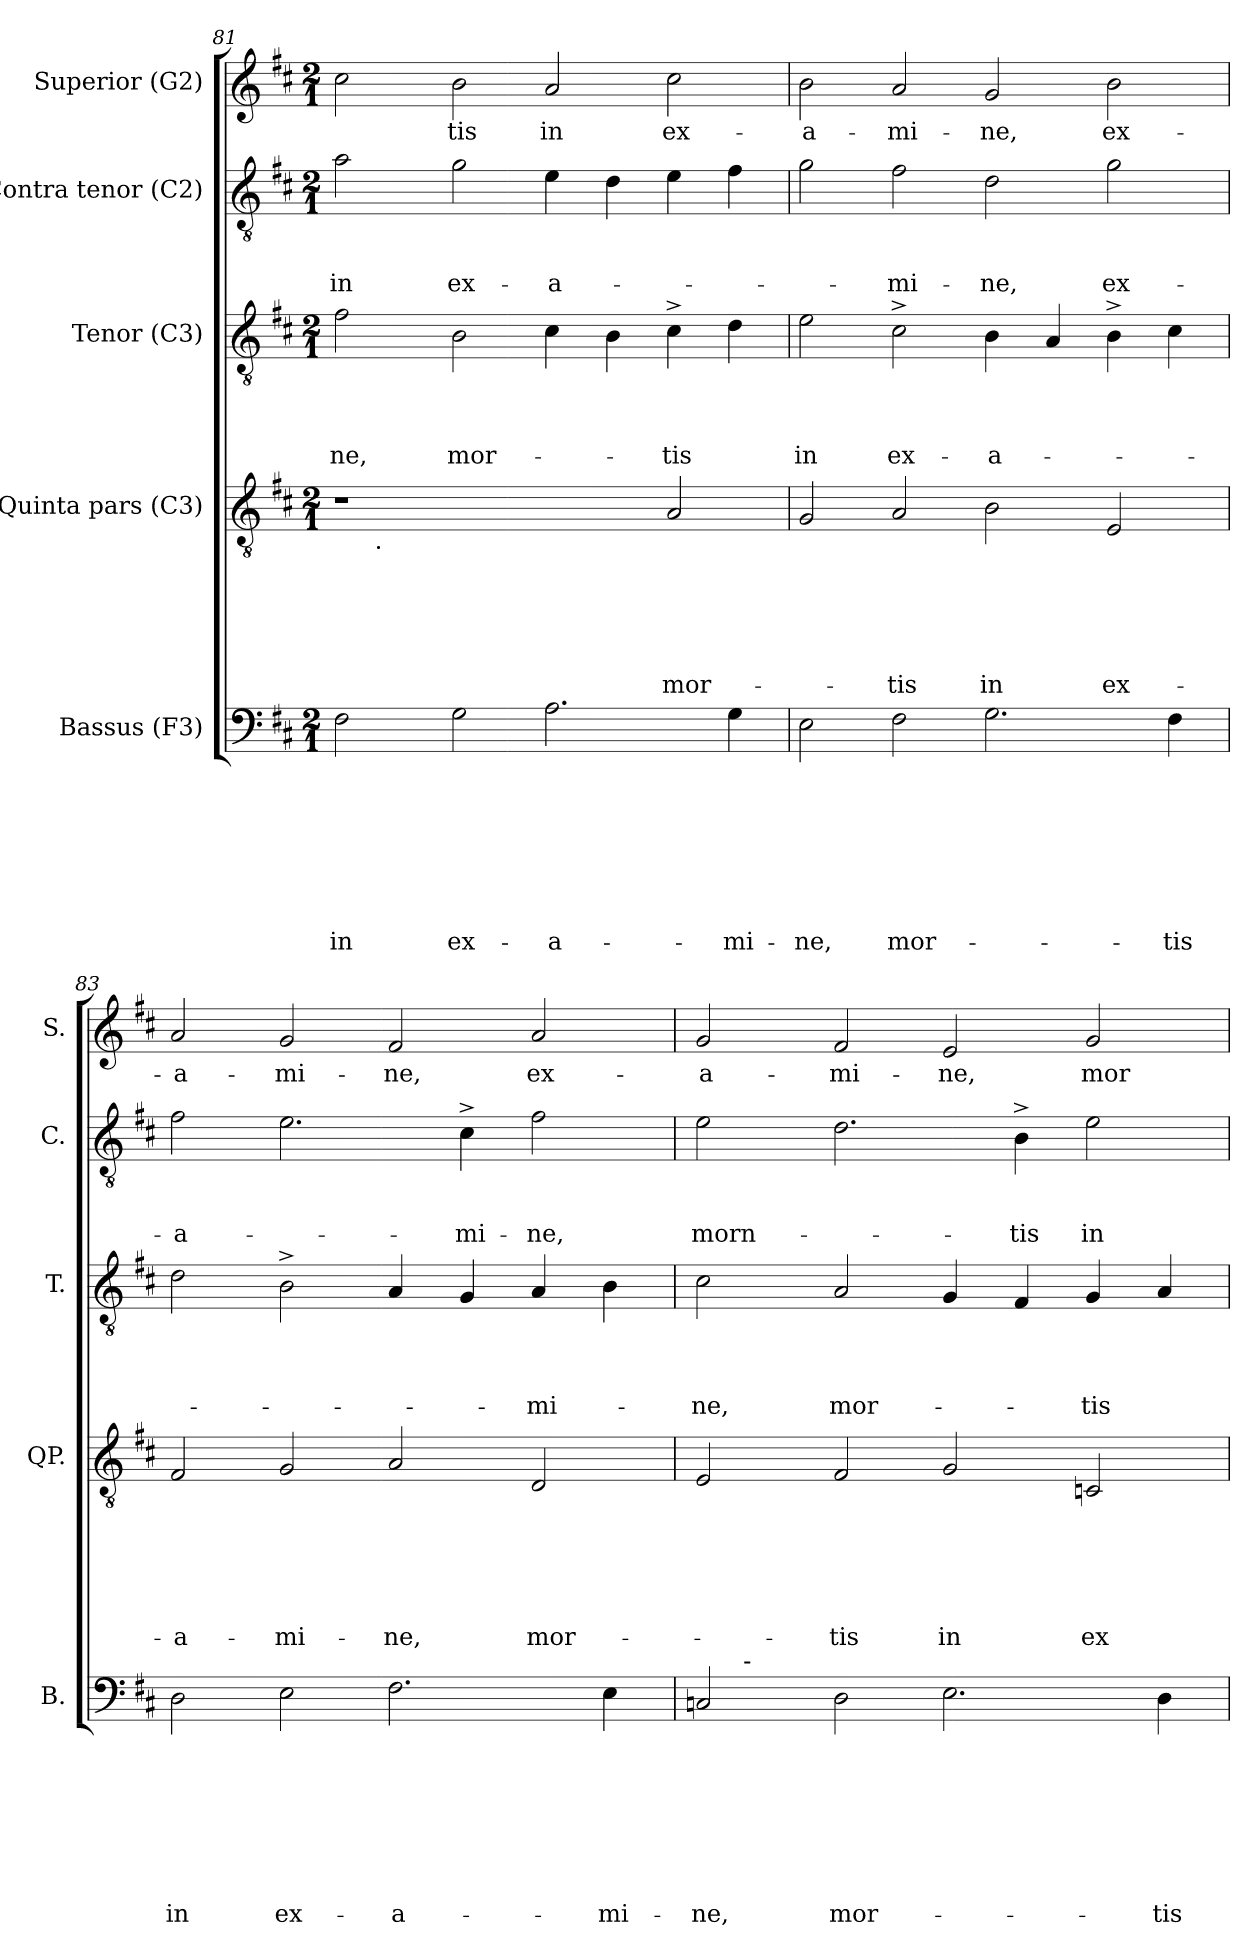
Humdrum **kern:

**kern	**text	**text	**text	**text	**text	**text	**text	**text	**kern	**text	**text	**text	**text	**text	**text	**kern	**text	**text	**text	**text	**kern	**text	**text	**text	**kern	**text
*part5	*part5	*part5	*part5	*part5	*part5	*part5	*part5	*part5	*part4	*part4	*part4	*part4	*part4	*part4	*part4	*part3	*part3	*part3	*part3	*part3	*part2	*part2	*part2	*part2	*part1	*part1
*staff5	*staff5	*staff5	*staff5	*staff5	*staff5	*staff5	*staff5	*staff5	*staff4	*staff4	*staff4	*staff4	*staff4	*staff4	*staff4	*staff3	*staff3	*staff3	*staff3	*staff3	*staff2	*staff2	*staff2	*staff2	*staff1	*staff1
*I"Bassus (F3)	*	*	*	*	*	*	*	*	*I"Quinta pars (C3)	*	*	*	*	*	*	*I"Tenor (C3)	*	*	*	*	*I"Contra tenor (C2)	*	*	*	*I"Superior (G2)	*
*I'B.	*	*	*	*	*	*	*	*	*I'QP.	*	*	*	*	*	*	*I'T.	*	*	*	*	*I'C.	*	*	*	*I'S.	*
*clefF4	*	*	*	*	*	*	*	*	*clefGv2	*	*	*	*	*	*	*clefGv2	*	*	*	*	*clefGv2	*	*	*	*clefG2	*
*k[f#c#]	*	*	*	*	*	*	*	*	*k[f#c#]	*	*	*	*	*	*	*k[f#c#]	*	*	*	*	*k[f#c#]	*	*	*	*k[f#c#]	*
*D:	*	*	*	*	*	*	*	*	*D:	*	*	*	*	*	*	*D:	*	*	*	*	*D:	*	*	*	*D:	*
*M2/1	*	*	*	*	*	*	*	*	*M2/1	*	*	*	*	*	*	*M2/1	*	*	*	*	*M2/1	*	*	*	*M2/1	*
=81	=81	=81	=81	=81	=81	=81	=81	=81	=81	=81	=81	=81	=81	=81	=81	=81	=81	=81	=81	=81	=81	=81	=81	=81	=81	=81
!	!	!	!	!	!	!	!	!LO:LY:b	!	!	!	!	!	!	!	!	!	!	!	!LO:LY:b	!	!	!	!LO:LY:b	!	!
*	*	*	*	*	*	*	*	*	*^	*	*	*	*	*	*	*	*	*	*	*	*	*	*	*	*	*
2F#\	.	.	.	.	.	.	.	in	1r	8ryy	.	.	.	.	.	.	2f#\	.	.	.	-ne,	2a\	.	.	in	2cc#\	.
!	!	!	!	!	!	!	!	!	!	!LO:TX:b:t=.	!	!	!	!	!	!	!	!	!	!	!	!	!	!	!	!	!
.	.	.	.	.	.	.	.	.	.	1...ryy	.	.	.	.	.	.	.	.	.	.	.	.	.	.	.	.	.
!	!	!	!	!	!	!	!	!LO:LY:b	!	!	!	!	!	!	!	!	!	!	!	!	!LO:LY:b	!	!	!	!LO:LY:b	!	!LO:LY:b
2G\	.	.	.	.	.	.	.	ex-	.	.	.	.	.	.	.	.	2B\	.	.	.	mor-	2g\	.	.	ex-	2b\	-tis
!	!	!	!	!	!	!	!	!LO:LY:b	!	!	!	!	!	!	!	!	!	!	!	!	!	!	!	!	!LO:LY:b	!	!LO:LY:b
2.A\	.	.	.	.	.	.	.	-a-	2ryy	.	.	.	.	.	.	.	4c#\	.	.	.	.	4e\	.	.	-a-	2a/	in
.	.	.	.	.	.	.	.	.	.	.	.	.	.	.	.	.	4B\	.	.	.	.	4d\	.	.	.	.	.
!	!	!	!	!	!	!	!	!	!	!	!	!	!	!	!	!LO:LY:b	!	!	!	!	!LO:LY:b	!	!	!	!	!	!LO:LY:b
.	.	.	.	.	.	.	.	.	2A/	.	.	.	.	.	.	mor-	4c#^>\	.	.	.	-tis	4e\	.	.	.	2cc#\	ex-
!	!	!	!	!	!	!	!	!LO:LY:b	!	!	!	!	!	!	!	!	!	!	!	!	!	!	!	!	!	!	!
4G\	.	.	.	.	.	.	.	-mi-	.	.	.	.	.	.	.	.	4d\	.	.	.	.	4f#\	.	.	.	.	.
=82	=82	=82	=82	=82	=82	=82	=82	=82	=82	=82	=82	=82	=82	=82	=82	=82	=82	=82	=82	=82	=82	=82	=82	=82	=82	=82	=82
!	!	!	!	!	!	!	!	!LO:LY:b	!	!	!	!	!	!	!	!	!	!	!	!	!LO:LY:b	!	!	!	!	!	!LO:LY:b
*	*	*	*	*	*	*	*	*	*v	*v	*	*	*	*	*	*	*	*	*	*	*	*	*	*	*	*	*
2E\	.	.	.	.	.	.	.	-ne,	2G/	.	.	.	.	.	.	2e\	.	.	.	in	2g\	.	.	.	2b\	-a-
!	!	!	!	!	!	!	!	!LO:LY:b	!	!	!	!	!	!	!LO:LY:b	!	!	!	!	!LO:LY:b	!	!	!	!LO:LY:b	!	!LO:LY:b
2F#\	.	.	.	.	.	.	.	mor-	2A/	.	.	.	.	.	-tis	2c#^>\	.	.	.	ex-	2f#\	.	.	-mi-	2a/	-mi-
!	!	!	!	!	!	!	!	!	!	!	!	!	!	!	!LO:LY:b	!	!	!	!	!LO:LY:b	!	!	!	!LO:LY:b	!	!LO:LY:b
2.G\	.	.	.	.	.	.	.	.	2B\	.	.	.	.	.	in	4B\	.	.	.	-a-	2d\	.	.	-ne,	2g/	-ne,
.	.	.	.	.	.	.	.	.	.	.	.	.	.	.	.	4A/	.	.	.	.	.	.	.	.	.	.
!	!	!	!	!	!	!	!	!	!	!	!	!	!	!	!LO:LY:b	!	!	!	!	!	!	!	!	!LO:LY:b	!	!LO:LY:b
.	.	.	.	.	.	.	.	.	2E/	.	.	.	.	.	ex-	4B^>\	.	.	.	.	2g\	.	.	ex-	2b\	ex-
!	!	!	!	!	!	!	!	!LO:LY:b	!	!	!	!	!	!	!	!	!	!	!	!	!	!	!	!	!	!
4F#\	.	.	.	.	.	.	.	-tis	.	.	.	.	.	.	.	4c#\	.	.	.	.	.	.	.	.	.	.
=83	=83	=83	=83	=83	=83	=83	=83	=83	=83	=83	=83	=83	=83	=83	=83	=83	=83	=83	=83	=83	=83	=83	=83	=83	=83	=83
!	!	!	!	!	!	!	!	!LO:LY:b	!	!	!	!	!	!	!LO:LY:b	!	!	!	!	!	!	!	!	!LO:LY:b	!	!LO:LY:b
2D\	.	.	.	.	.	.	.	in	2F#/	.	.	.	.	.	-a-	2d\	.	.	.	.	2f#\	.	.	-a-	2a/	-a-
!	!	!	!	!	!	!	!	!LO:LY:b	!	!	!	!	!	!	!LO:LY:b	!	!	!	!	!	!	!	!	!	!	!LO:LY:b
2E\	.	.	.	.	.	.	.	ex-	2G/	.	.	.	.	.	-mi-	2B^>\	.	.	.	.	2.e\	.	.	.	2g/	-mi-
!	!	!	!	!	!	!	!	!LO:LY:b	!	!	!	!	!	!	!LO:LY:b	!	!	!	!	!	!	!	!	!	!	!LO:LY:b
2.F#\	.	.	.	.	.	.	.	-a-	2A/	.	.	.	.	.	-ne,	4A/	.	.	.	.	.	.	.	.	2f#/	-ne,
!	!	!	!	!	!	!	!	!	!	!	!	!	!	!	!	!	!	!	!	!	!	!	!	!LO:LY:b	!	!
.	.	.	.	.	.	.	.	.	.	.	.	.	.	.	.	4G/	.	.	.	.	4c#^>\	.	.	-mi-	.	.
!	!	!	!	!	!	!	!	!	!	!	!	!	!	!	!LO:LY:b	!	!	!	!	!LO:LY:b	!	!	!	!LO:LY:b	!	!LO:LY:b
.	.	.	.	.	.	.	.	.	2D/	.	.	.	.	.	mor-	4A/	.	.	.	-mi-	2f#\	.	.	-ne,	2a/	ex-
!	!	!	!	!	!	!	!	!LO:LY:b	!	!	!	!	!	!	!	!	!	!	!	!	!	!	!	!	!	!
4E\	.	.	.	.	.	.	.	-mi-	.	.	.	.	.	.	.	4B\	.	.	.	.	.	.	.	.	.	.
!!LO:PB:g=z
=84	=84	=84	=84	=84	=84	=84	=84	=84	=84	=84	=84	=84	=84	=84	=84	=84	=84	=84	=84	=84	=84	=84	=84	=84	=84	=84
!	!	!	!	!	!	!	!	!LO:LY:b	!	!	!	!	!	!	!	!	!	!	!	!LO:LY:b	!	!	!	!LO:LY:b	!	!LO:LY:b
*^	*	*	*	*	*	*	*	*	*	*	*	*	*	*	*	*	*	*	*	*	*	*	*	*	*	*
2Cn/	8ryy	.	.	.	.	.	.	.	-ne,	2E/	.	.	.	.	.	.	2c#\	.	.	.	-ne,	2e\	.	.	morn-	2g/	-a-
!	!LO:TX:a:t=-	!	!	!	!	!	!	!	!	!	!	!	!	!	!	!	!	!	!	!	!	!	!	!	!	!	!
.	1...ryy	.	.	.	.	.	.	.	.	.	.	.	.	.	.	.	.	.	.	.	.	.	.	.	.	.	.
!	!	!	!	!	!	!	!	!	!LO:LY:b	!	!	!	!	!	!	!LO:LY:b	!	!	!	!	!LO:LY:b	!	!	!	!	!	!LO:LY:b
2D\	.	.	.	.	.	.	.	.	mor-	2F#/	.	.	.	.	.	-tis	2A/	.	.	.	mor-	2.d\	.	.	.	2f#/	-mi-
!	!	!	!	!	!	!	!	!	!	!	!	!	!	!	!	!LO:LY:b	!	!	!	!	!	!	!	!	!	!	!LO:LY:b
2.E\	.	.	.	.	.	.	.	.	.	2G/	.	.	.	.	.	in	4G/	.	.	.	.	.	.	.	.	2e/	-ne,
!	!	!	!	!	!	!	!	!	!	!	!	!	!	!	!	!	!	!	!	!	!	!	!	!	!LO:LY:b	!	!
.	.	.	.	.	.	.	.	.	.	.	.	.	.	.	.	.	4F#/	.	.	.	.	4B^>\	.	.	-tis	.	.
!	!	!	!	!	!	!	!	!	!	!	!	!	!	!	!	!LO:LY:b	!	!	!	!	!LO:LY:b	!	!	!	!LO:LY:b	!	!LO:LY:b
.	.	.	.	.	.	.	.	.	.	2Cn/	.	.	.	.	.	ex-	4G/	.	.	.	-tis	2e\	.	.	in	2g/	mor-
!	!	!	!	!	!	!	!	!	!LO:LY:b	!	!	!	!	!	!	!	!	!	!	!	!	!	!	!	!	!	!
4D\	.	.	.	.	.	.	.	.	-tis	.	.	.	.	.	.	.	4A/	.	.	.	.	.	.	.	.	.	.
*v	*v	*	*	*	*	*	*	*	*	*	*	*	*	*	*	*	*	*	*	*	*	*	*	*	*	*	*
=	=	=	=	=	=	=	=	=	=	=	=	=	=	=	=	=	=	=	=	=	=	=	=	=	=	=
*-	*-	*-	*-	*-	*-	*-	*-	*-	*-	*-	*-	*-	*-	*-	*-	*-	*-	*-	*-	*-	*-	*-	*-	*-	*-	*-
